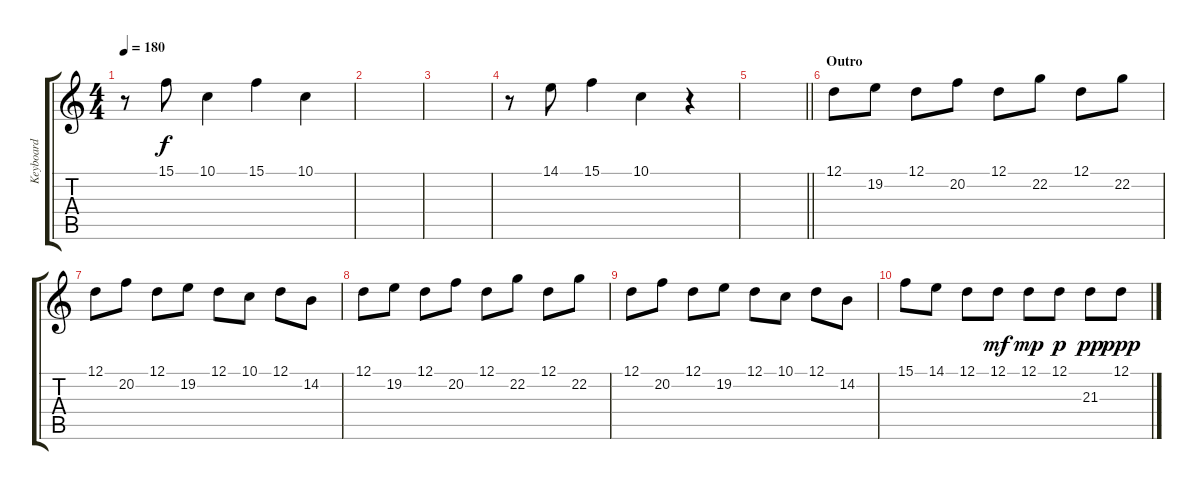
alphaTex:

\track ("Keyboard" "Keyboard") {instrument brightacousticpiano}
\staff {score tabs}
\tuning (D4 A3 F3 C3 G2 C2) {hide}
\ts (4 4)
\tempo 180
\clef g2
\ks c
r.8{dy f} 15.1.8 10.1.4 15.1.4 10.1.4 |
|
|
r.8 14.1.8 15.1.4 10.1.4 r.4 |
\barLineRight lightlight
|
\section ("" "Outro")
12.1.8{volume 13 instrument lead2sawtooth} 19.2.8 12.1.8 20.2.8 12.1.8 22.2.8 12.1.8 22.2.8 |
12.1.8 20.2.8 12.1.8 19.2.8 12.1.8 10.1.8 12.1.8 14.2.8 |
12.1.8{volume 13 instrument lead2sawtooth} 19.2.8 12.1.8 20.2.8 12.1.8 22.2.8 12.1.8 22.2.8 |
12.1.8 20.2.8 12.1.8 19.2.8 12.1.8 10.1.8 12.1.8 14.2.8 |
15.1.8 14.1.8 12.1.8 12.1.8{dy mf} 12.1.8{dy mp} 12.1.8{dy p} 21.3.8{dy pp} 12.1.8{dy ppp}
